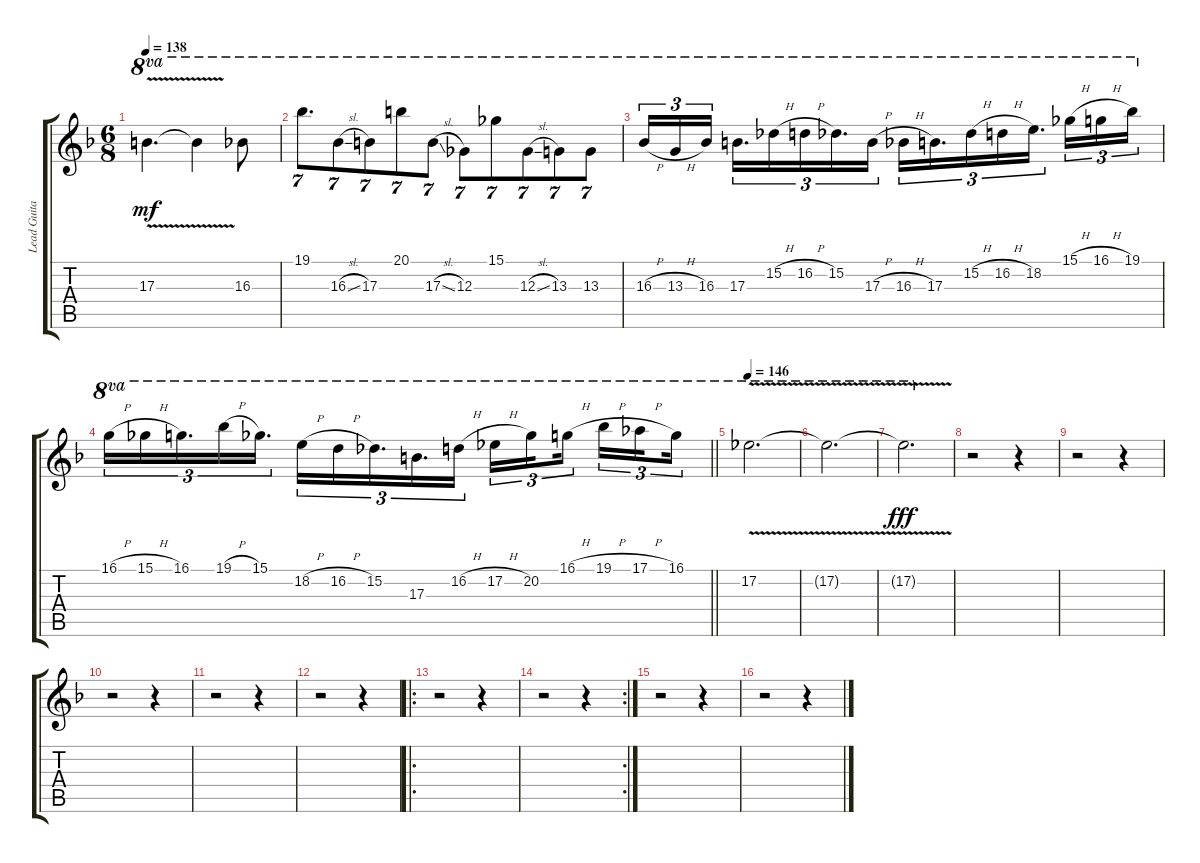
\track ("Lead Guitar" "Lead Guita") {instrument overdrivenguitar}
\staff {score tabs}
\tuning (Eb4 Bb3 Gb3 Db3 Ab2 Eb2) {hide}
\ts (6 8)
\tempo 138
\clef g2
\ks f
17.3{v}.4{d ot 8va dy mf} 17.3{v t}.4{ot 8va} 16.3.8{ot 8va} |
19.1.8{d tu (7 4) ot 8va} 16.3{sl}.8{tu (7 4) ot 8va} 17.3.8{tu (7 4) ot 8va} 20.1.8{tu (7 4) ot 8va} 17.3{sl}.8{tu (7 4) ot 8va} 12.3.8{tu (7 4) ot 8va} 15.1.8{tu (7 4) ot 8va} 12.3{sl}.8{tu (7 4) ot 8va} 13.3.8{tu (7 4) ot 8va} 13.3.8{tu (7 4) ot 8va} |
16.3{h}.16{tu (3 2) ot 8va} 13.3{h}.16{tu (3 2) ot 8va} 16.3.16{tu (3 2) ot 8va beam splitsecondary} 17.3.16{d tu (3 2) ot 8va} 15.2{h}.16{tu (3 2) ot 8va} 16.2{h}.16{tu (3 2) ot 8va} 15.2.16{d tu (3 2) ot 8va} 17.3{h}.16{tu (3 2) ot 8va} 16.3{h}.16{tu (3 2) ot 8va} 17.3.16{d tu (3 2) ot 8va} 15.2{h}.16{tu (3 2) ot 8va} 16.2{h}.16{tu (3 2) ot 8va} 18.2.16{d tu (3 2) ot 8va} 15.1{h}.16{tu (3 2) ot 8va} 16.1{h}.16{tu (3 2) ot 8va} 19.1.16{tu (3 2) ot 8va} |
\barLineRight lightlight
16.1{h}.16{tu (3 2) ot 8va} 15.1{h}.16{tu (3 2) ot 8va} 16.1.16{d tu (3 2) ot 8va} 19.1{h}.16{tu (3 2) ot 8va} 15.1.16{d tu (3 2) ot 8va} 18.2{h}.16{tu (3 2) ot 8va} 16.2{h}.16{tu (3 2) ot 8va} 15.2.16{d tu (3 2) ot 8va} 17.3.16{d tu (3 2) ot 8va} 16.2{h}.16{tu (3 2) ot 8va} 17.2{h}.16{tu (3 2) ot 8va} 20.2.16{tu (3 2) ot 8va beam splitsecondary} 16.1{h}.16{tu (3 2) ot 8va} 19.1{h}.16{tu (3 2) ot 8va} 17.1{h}.16{tu (3 2) ot 8va beam splitsecondary} 16.1.16{tu (3 2) ot 8va} |
\tempo 146
17.2{v}.2{d ot 8va} |
17.2{v t}.2{d ot 8va} |
17.2{v t}.2{d ot 8va dy fff} |
r.2 r.4 |
r.2 r.4 |
r.2 r.4 |
r.2 r.4 |
r.2 r.4 |
\ro
r.2 r.4 |
\rc 2
r.2 r.4 |
r.2 r.4 |
r.2 r.4
